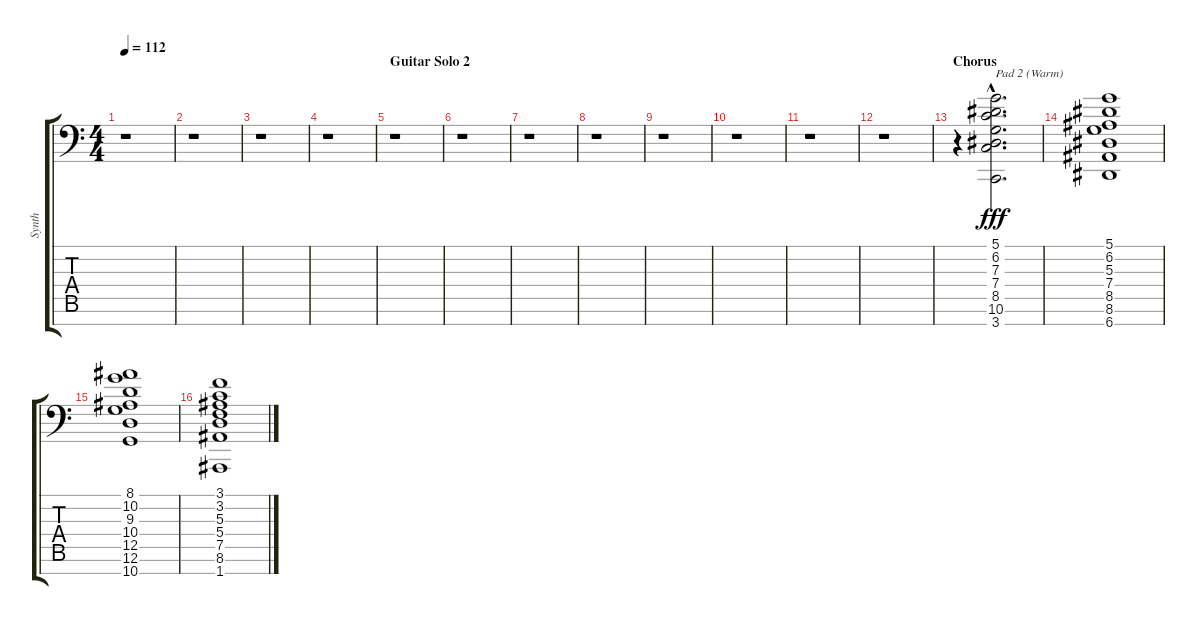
\track ("Synth" "Synth") {instrument pad2warm}
\staff {score tabs}
\tuning (D4 A3 F3 C3 G2 D2 A1) {hide}
\ts (4 4)
\tempo 112
\clef f4
\ks c
r.1{dy fff} |
r.1 |
r.1 |
r.1 |
\section ("" "Guitar Solo 2")
r.1 |
r.1 |
r.1 |
r.1 |
r.1 |
r.1 |
r.1 |
r.1 |
\section ("" "Chorus")
r.4 (5.1{hac} 6.2{hac} 7.3{hac} 7.4{hac} 8.5{hac} 10.6{hac} 3.7{hac}).2{d txt "Pad 2 (Warm)" volume 13 instrument pad2warm} |
(5.1 6.2 5.3 7.4 8.5 8.6 6.7).1 |
(8.1 10.2 9.3 10.4 12.5 12.6 10.7).1 |
(3.1 3.2 5.3 5.4 7.5 8.6 1.7).1
